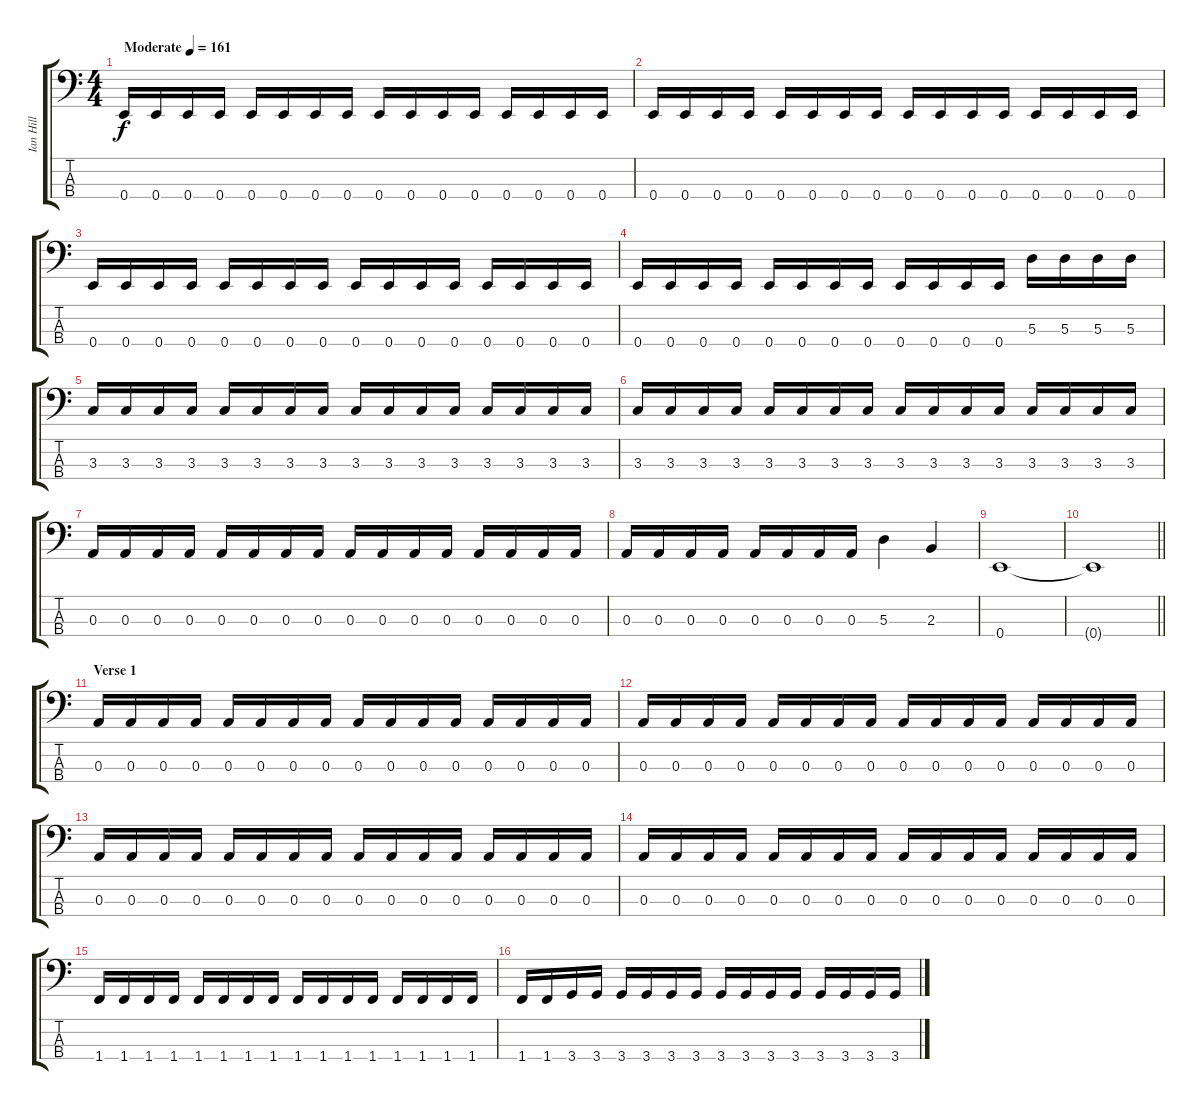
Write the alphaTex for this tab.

\track ("Ian Hill" "Ian Hill") {instrument electricbasspick}
\staff {score tabs}
\tuning (G2 D2 A1 E1) {hide}
\ts (4 4)
\tempo (161 "Moderate")
\clef f4
\ks c
0.4.16{dy f instrument electricbasspick} 0.4.16 0.4.16 0.4.16 0.4.16 0.4.16 0.4.16 0.4.16 0.4.16 0.4.16 0.4.16 0.4.16 0.4.16 0.4.16 0.4.16 0.4.16 |
0.4.16 0.4.16 0.4.16 0.4.16 0.4.16 0.4.16 0.4.16 0.4.16 0.4.16 0.4.16 0.4.16 0.4.16 0.4.16 0.4.16 0.4.16 0.4.16 |
0.4.16 0.4.16 0.4.16 0.4.16 0.4.16 0.4.16 0.4.16 0.4.16 0.4.16 0.4.16 0.4.16 0.4.16 0.4.16 0.4.16 0.4.16 0.4.16 |
0.4.16 0.4.16 0.4.16 0.4.16 0.4.16 0.4.16 0.4.16 0.4.16 0.4.16 0.4.16 0.4.16 0.4.16 5.3.16 5.3.16 5.3.16 5.3.16 |
3.3.16 3.3.16 3.3.16 3.3.16 3.3.16 3.3.16 3.3.16 3.3.16 3.3.16 3.3.16 3.3.16 3.3.16 3.3.16 3.3.16 3.3.16 3.3.16 |
3.3.16 3.3.16 3.3.16 3.3.16 3.3.16 3.3.16 3.3.16 3.3.16 3.3.16 3.3.16 3.3.16 3.3.16 3.3.16 3.3.16 3.3.16 3.3.16 |
0.3.16 0.3.16 0.3.16 0.3.16 0.3.16 0.3.16 0.3.16 0.3.16 0.3.16 0.3.16 0.3.16 0.3.16 0.3.16 0.3.16 0.3.16 0.3.16 |
0.3.16 0.3.16 0.3.16 0.3.16 0.3.16 0.3.16 0.3.16 0.3.16 5.3.4 2.3.4 |
0.4.1 |
\barLineRight lightlight
0.4{t}.1 |
\section ("" "Verse 1")
0.3.16 0.3.16 0.3.16 0.3.16 0.3.16 0.3.16 0.3.16 0.3.16 0.3.16 0.3.16 0.3.16 0.3.16 0.3.16 0.3.16 0.3.16 0.3.16 |
0.3.16 0.3.16 0.3.16 0.3.16 0.3.16 0.3.16 0.3.16 0.3.16 0.3.16 0.3.16 0.3.16 0.3.16 0.3.16 0.3.16 0.3.16 0.3.16 |
0.3.16 0.3.16 0.3.16 0.3.16 0.3.16 0.3.16 0.3.16 0.3.16 0.3.16 0.3.16 0.3.16 0.3.16 0.3.16 0.3.16 0.3.16 0.3.16 |
0.3.16 0.3.16 0.3.16 0.3.16 0.3.16 0.3.16 0.3.16 0.3.16 0.3.16 0.3.16 0.3.16 0.3.16 0.3.16 0.3.16 0.3.16 0.3.16 |
1.4.16 1.4.16 1.4.16 1.4.16 1.4.16 1.4.16 1.4.16 1.4.16 1.4.16 1.4.16 1.4.16 1.4.16 1.4.16 1.4.16 1.4.16 1.4.16 |
1.4.16 1.4.16 3.4.16 3.4.16 3.4.16 3.4.16 3.4.16 3.4.16 3.4.16 3.4.16 3.4.16 3.4.16 3.4.16 3.4.16 3.4.16 3.4.16
